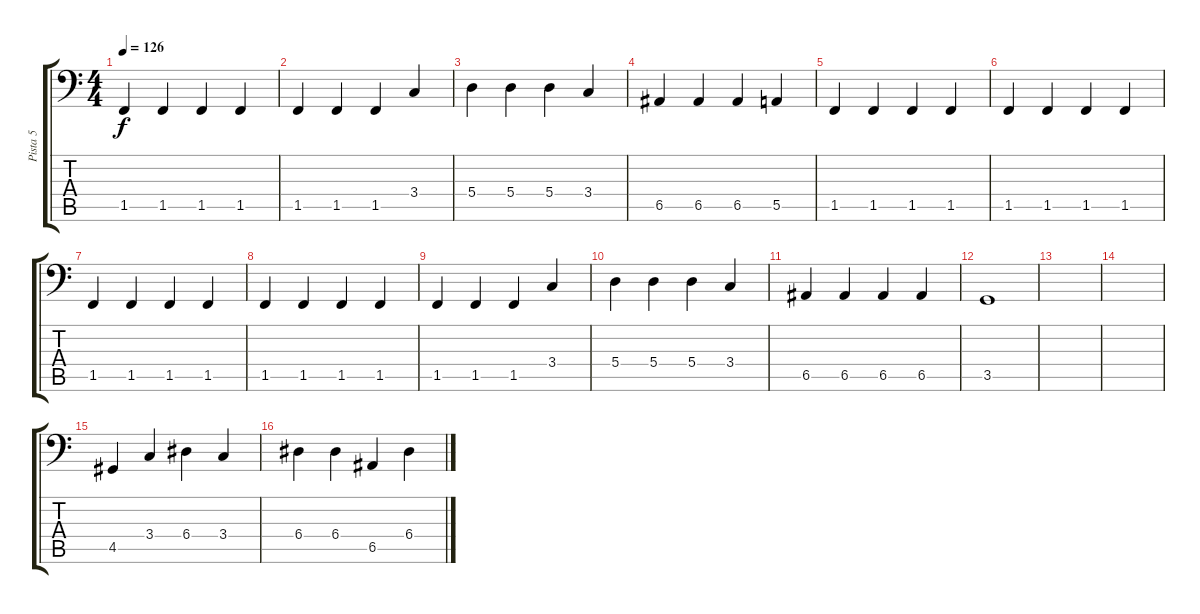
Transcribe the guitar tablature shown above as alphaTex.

\track ("Pista 5" "Pista 5") {instrument electricbassfinger}
\staff {score tabs}
\tuning (C3 G2 D2 A1 E1 B0) {hide}
\ts (4 4)
\tempo 126
\clef f4
\ks c
1.5.4{dy f} 1.5.4 1.5.4 1.5.4 |
1.5.4 1.5.4 1.5.4 3.4.4 |
5.4.4 5.4.4 5.4.4 3.4.4 |
6.5.4 6.5.4 6.5.4 5.5.4 |
1.5.4 1.5.4 1.5.4 1.5.4 |
1.5.4 1.5.4 1.5.4 1.5.4 |
1.5.4 1.5.4 1.5.4 1.5.4 |
1.5.4 1.5.4 1.5.4 1.5.4 |
1.5.4 1.5.4 1.5.4 3.4.4 |
5.4.4 5.4.4 5.4.4 3.4.4 |
6.5.4 6.5.4 6.5.4 6.5.4 |
3.5.1 |
|
|
4.5.4 3.4.4 6.4.4 3.4.4 |
6.4.4 6.4.4 6.5.4 6.4.4
